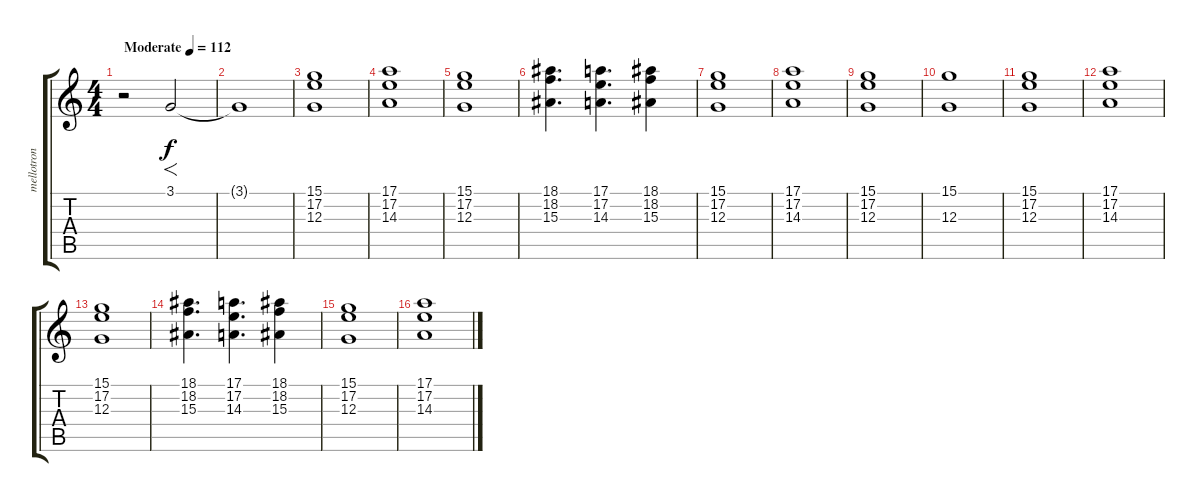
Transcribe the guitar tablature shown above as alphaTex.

\track ("mellotron" "mellotron") {instrument stringensemble1}
\staff {score tabs}
\tuning (E4 B3 G3 D3 A2 E2) {hide}
\ts (4 4)
\tempo (112 "Moderate")
\clef g2
\ks c
r.2{dy f instrument stringensemble1} 3.1.2{f} |
3.1{t}.1 |
(15.1 17.2 12.3).1 |
(17.1 17.2 14.3).1 |
(15.1 17.2 12.3).1 |
(18.1 18.2 15.3).4{d} (17.1 17.2 14.3).4{d} (18.1 18.2 15.3).4 |
(15.1 17.2 12.3).1 |
(17.1 17.2 14.3).1 |
(15.1 17.2 12.3).1 |
(15.1 12.3).1 |
(15.1 17.2 12.3).1 |
(17.1 17.2 14.3).1 |
(15.1 17.2 12.3).1 |
(18.1 18.2 15.3).4{d} (17.1 17.2 14.3).4{d} (18.1 18.2 15.3).4 |
(15.1 17.2 12.3).1 |
(17.1 17.2 14.3).1
